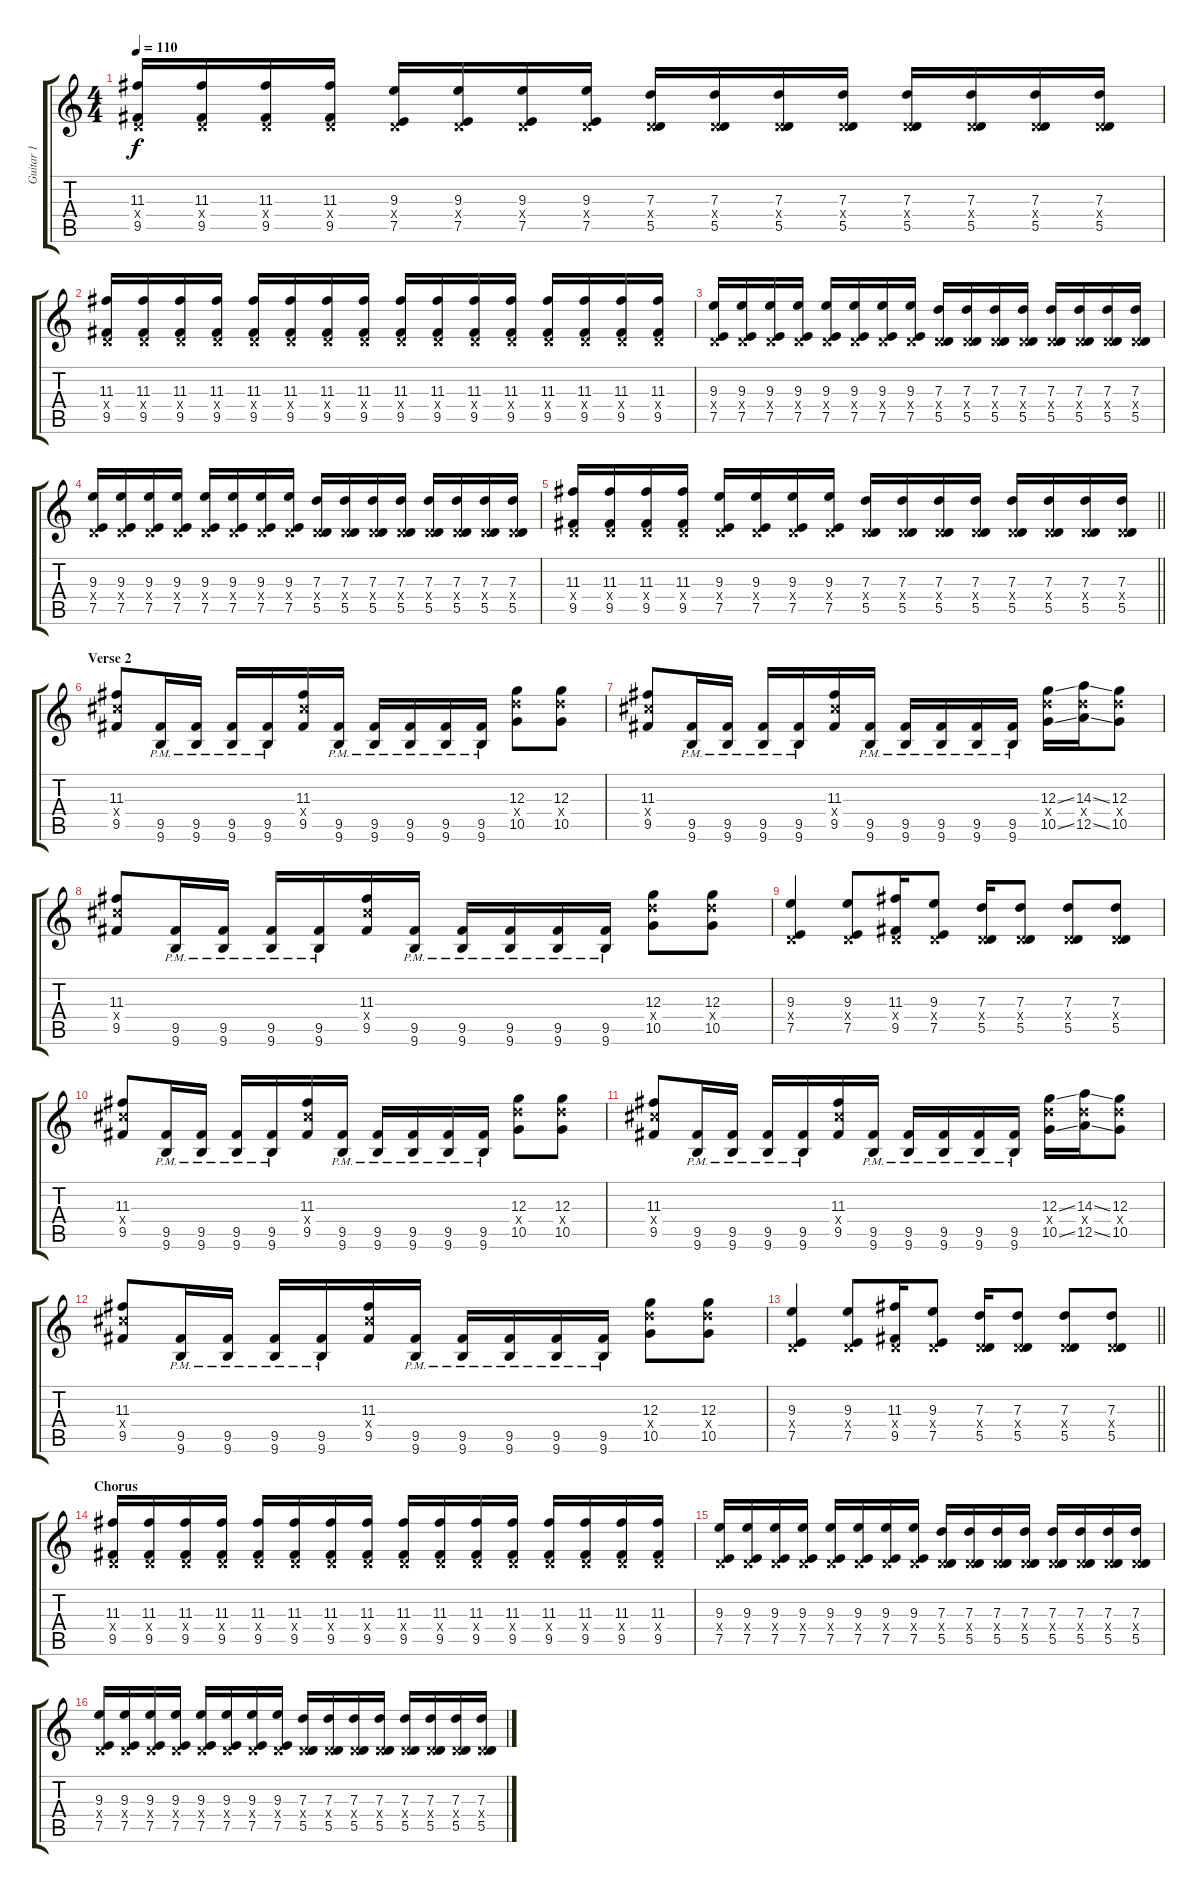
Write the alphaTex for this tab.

\track ("Guitar 1" "Guitar 1") {instrument overdrivenguitar}
\staff {score tabs}
\tuning (E4 B3 G3 D3 A2 D2) {hide}
\ts (4 4)
\tempo 110
\clef g2
\ks c
(11.3 0.4{x} 9.5).16{dy f} (11.3 0.4{x} 9.5).16 (11.3 0.4{x} 9.5).16 (11.3 0.4{x} 9.5).16 (9.3 0.4{x} 7.5).16 (9.3 0.4{x} 7.5).16 (9.3 0.4{x} 7.5).16 (9.3 0.4{x} 7.5).16 (7.3 0.4{x} 5.5).16 (7.3 0.4{x} 5.5).16 (7.3 0.4{x} 5.5).16 (7.3 0.4{x} 5.5).16 (7.3 0.4{x} 5.5).16 (7.3 0.4{x} 5.5).16 (7.3 0.4{x} 5.5).16 (7.3 0.4{x} 5.5).16 |
(11.3 0.4{x} 9.5).16 (11.3 0.4{x} 9.5).16 (11.3 0.4{x} 9.5).16 (11.3 0.4{x} 9.5).16 (11.3 0.4{x} 9.5).16 (11.3 0.4{x} 9.5).16 (11.3 0.4{x} 9.5).16 (11.3 0.4{x} 9.5).16 (11.3 0.4{x} 9.5).16 (11.3 0.4{x} 9.5).16 (11.3 0.4{x} 9.5).16 (11.3 0.4{x} 9.5).16 (11.3 0.4{x} 9.5).16 (11.3 0.4{x} 9.5).16 (11.3 0.4{x} 9.5).16 (11.3 0.4{x} 9.5).16 |
(9.3 0.4{x} 7.5).16 (9.3 0.4{x} 7.5).16 (9.3 0.4{x} 7.5).16 (9.3 0.4{x} 7.5).16 (9.3 0.4{x} 7.5).16 (9.3 0.4{x} 7.5).16 (9.3 0.4{x} 7.5).16 (9.3 0.4{x} 7.5).16 (7.3 0.4{x} 5.5).16 (7.3 0.4{x} 5.5).16 (7.3 0.4{x} 5.5).16 (7.3 0.4{x} 5.5).16 (7.3 0.4{x} 5.5).16 (7.3 0.4{x} 5.5).16 (7.3 0.4{x} 5.5).16 (7.3 0.4{x} 5.5).16 |
(9.3 0.4{x} 7.5).16 (9.3 0.4{x} 7.5).16 (9.3 0.4{x} 7.5).16 (9.3 0.4{x} 7.5).16 (9.3 0.4{x} 7.5).16 (9.3 0.4{x} 7.5).16 (9.3 0.4{x} 7.5).16 (9.3 0.4{x} 7.5).16 (7.3 0.4{x} 5.5).16 (7.3 0.4{x} 5.5).16 (7.3 0.4{x} 5.5).16 (7.3 0.4{x} 5.5).16 (7.3 0.4{x} 5.5).16 (7.3 0.4{x} 5.5).16 (7.3 0.4{x} 5.5).16 (7.3 0.4{x} 5.5).16 |
\barLineRight lightlight
(11.3 0.4{x} 9.5).16 (11.3 0.4{x} 9.5).16 (11.3 0.4{x} 9.5).16 (11.3 0.4{x} 9.5).16 (9.3 0.4{x} 7.5).16 (9.3 0.4{x} 7.5).16 (9.3 0.4{x} 7.5).16 (9.3 0.4{x} 7.5).16 (7.3 0.4{x} 5.5).16 (7.3 0.4{x} 5.5).16 (7.3 0.4{x} 5.5).16 (7.3 0.4{x} 5.5).16 (7.3 0.4{x} 5.5).16 (7.3 0.4{x} 5.5).16 (7.3 0.4{x} 5.5).16 (7.3 0.4{x} 5.5).16 |
\section ("" "Verse 2")
(11.3 11.4{x} 9.5).8 (9.5{pm} 9.6{pm}).16 (9.5{pm} 9.6{pm}).16 (9.5{pm} 9.6{pm}).16 (9.5{pm} 9.6{pm}).16 (11.3 11.4{x} 9.5).16 (9.5{pm} 9.6{pm}).16 (9.5{pm} 9.6{pm}).16 (9.5{pm} 9.6{pm}).16 (9.5{pm} 9.6{pm}).16 (9.5{pm} 9.6{pm}).16 (12.3 12.4{x} 10.5).8 (12.3 12.4{x} 10.5).8 |
(11.3 11.4{x} 9.5).8 (9.5{pm} 9.6{pm}).16 (9.5{pm} 9.6{pm}).16 (9.5{pm} 9.6{pm}).16 (9.5{pm} 9.6{pm}).16 (11.3 11.4{x} 9.5).16 (9.5{pm} 9.6{pm}).16 (9.5{pm} 9.6{pm}).16 (9.5{pm} 9.6{pm}).16 (9.5{pm} 9.6{pm}).16 (9.5{pm} 9.6{pm}).16 (12.3{ss} 12.4{x} 10.5{ss}).16 (14.3{ss} 12.4{x} 12.5{ss}).16 (12.3 12.4{x} 10.5).8 |
(11.3 11.4{x} 9.5).8 (9.5{pm} 9.6{pm}).16 (9.5{pm} 9.6{pm}).16 (9.5{pm} 9.6{pm}).16 (9.5{pm} 9.6{pm}).16 (11.3 11.4{x} 9.5).16 (9.5{pm} 9.6{pm}).16 (9.5{pm} 9.6{pm}).16 (9.5{pm} 9.6{pm}).16 (9.5{pm} 9.6{pm}).16 (9.5{pm} 9.6{pm}).16 (12.3 12.4{x} 10.5).8 (12.3 12.4{x} 10.5).8 |
(9.3 0.4{x} 7.5).4 (9.3 0.4{x} 7.5).8 (11.3 0.4{x} 9.5).16 (9.3 0.4{x} 7.5).8 (7.3 0.4{x} 5.5).16 (7.3 0.4{x} 5.5).8 (7.3 0.4{x} 5.5).8 (7.3 0.4{x} 5.5).8 |
(11.3 11.4{x} 9.5).8 (9.5{pm} 9.6{pm}).16 (9.5{pm} 9.6{pm}).16 (9.5{pm} 9.6{pm}).16 (9.5{pm} 9.6{pm}).16 (11.3 11.4{x} 9.5).16 (9.5{pm} 9.6{pm}).16 (9.5{pm} 9.6{pm}).16 (9.5{pm} 9.6{pm}).16 (9.5{pm} 9.6{pm}).16 (9.5{pm} 9.6{pm}).16 (12.3 12.4{x} 10.5).8 (12.3 12.4{x} 10.5).8 |
(11.3 11.4{x} 9.5).8 (9.5{pm} 9.6{pm}).16 (9.5{pm} 9.6{pm}).16 (9.5{pm} 9.6{pm}).16 (9.5{pm} 9.6{pm}).16 (11.3 11.4{x} 9.5).16 (9.5{pm} 9.6{pm}).16 (9.5{pm} 9.6{pm}).16 (9.5{pm} 9.6{pm}).16 (9.5{pm} 9.6{pm}).16 (9.5{pm} 9.6{pm}).16 (12.3{ss} 12.4{x} 10.5{ss}).16 (14.3{ss} 12.4{x} 12.5{ss}).16 (12.3 12.4{x} 10.5).8 |
(11.3 11.4{x} 9.5).8 (9.5{pm} 9.6{pm}).16 (9.5{pm} 9.6{pm}).16 (9.5{pm} 9.6{pm}).16 (9.5{pm} 9.6{pm}).16 (11.3 11.4{x} 9.5).16 (9.5{pm} 9.6{pm}).16 (9.5{pm} 9.6{pm}).16 (9.5{pm} 9.6{pm}).16 (9.5{pm} 9.6{pm}).16 (9.5{pm} 9.6{pm}).16 (12.3 12.4{x} 10.5).8 (12.3 12.4{x} 10.5).8 |
\barLineRight lightlight
(9.3 0.4{x} 7.5).4 (9.3 0.4{x} 7.5).8 (11.3 0.4{x} 9.5).16 (9.3 0.4{x} 7.5).8 (7.3 0.4{x} 5.5).16 (7.3 0.4{x} 5.5).8 (7.3 0.4{x} 5.5).8 (7.3 0.4{x} 5.5).8 |
\section ("" "Chorus")
(11.3 0.4{x} 9.5).16 (11.3 0.4{x} 9.5).16 (11.3 0.4{x} 9.5).16 (11.3 0.4{x} 9.5).16 (11.3 0.4{x} 9.5).16 (11.3 0.4{x} 9.5).16 (11.3 0.4{x} 9.5).16 (11.3 0.4{x} 9.5).16 (11.3 0.4{x} 9.5).16 (11.3 0.4{x} 9.5).16 (11.3 0.4{x} 9.5).16 (11.3 0.4{x} 9.5).16 (11.3 0.4{x} 9.5).16 (11.3 0.4{x} 9.5).16 (11.3 0.4{x} 9.5).16 (11.3 0.4{x} 9.5).16 |
(9.3 0.4{x} 7.5).16 (9.3 0.4{x} 7.5).16 (9.3 0.4{x} 7.5).16 (9.3 0.4{x} 7.5).16 (9.3 0.4{x} 7.5).16 (9.3 0.4{x} 7.5).16 (9.3 0.4{x} 7.5).16 (9.3 0.4{x} 7.5).16 (7.3 0.4{x} 5.5).16 (7.3 0.4{x} 5.5).16 (7.3 0.4{x} 5.5).16 (7.3 0.4{x} 5.5).16 (7.3 0.4{x} 5.5).16 (7.3 0.4{x} 5.5).16 (7.3 0.4{x} 5.5).16 (7.3 0.4{x} 5.5).16 |
(9.3 0.4{x} 7.5).16 (9.3 0.4{x} 7.5).16 (9.3 0.4{x} 7.5).16 (9.3 0.4{x} 7.5).16 (9.3 0.4{x} 7.5).16 (9.3 0.4{x} 7.5).16 (9.3 0.4{x} 7.5).16 (9.3 0.4{x} 7.5).16 (7.3 0.4{x} 5.5).16 (7.3 0.4{x} 5.5).16 (7.3 0.4{x} 5.5).16 (7.3 0.4{x} 5.5).16 (7.3 0.4{x} 5.5).16 (7.3 0.4{x} 5.5).16 (7.3 0.4{x} 5.5).16 (7.3 0.4{x} 5.5).16
